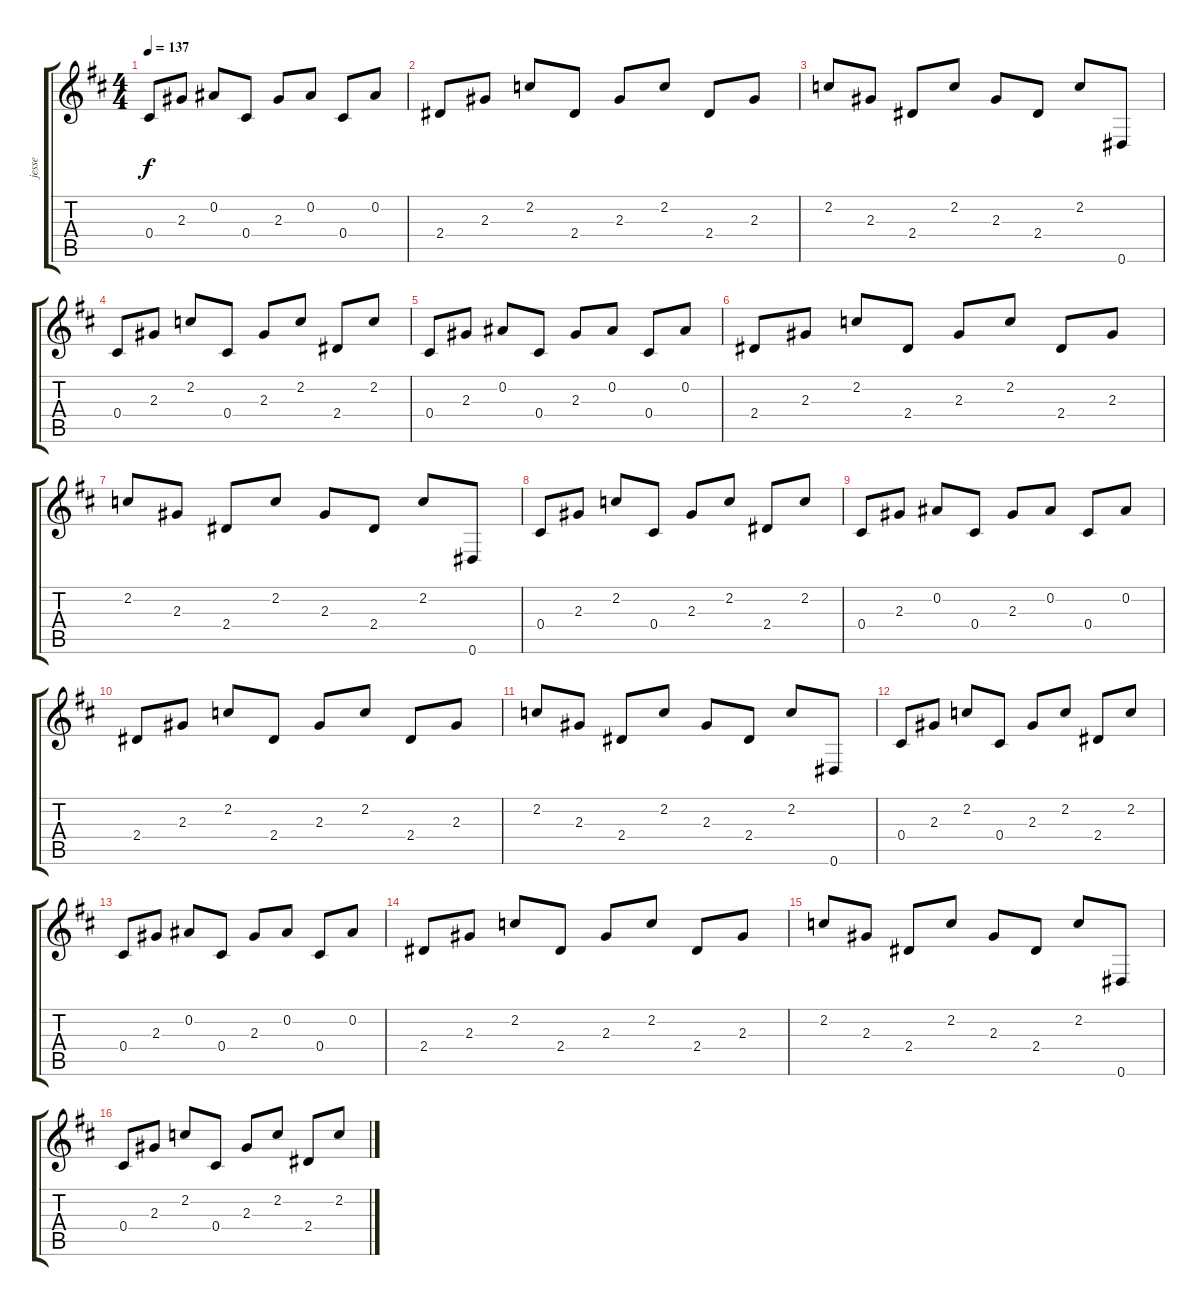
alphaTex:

\track ("jesse" "jesse") {instrument acousticguitarnylon}
\staff {score tabs}
\tuning (Eb4 Bb3 Gb3 Db3 Ab2 Eb2) {hide}
\ts (4 4)
\tempo 137
\clef g2
\ks d
0.4.8{dy f} 2.3.8 0.2.8 0.4.8 2.3.8 0.2.8 0.4.8 0.2.8 |
2.4.8 2.3.8 2.2.8 2.4.8 2.3.8 2.2.8 2.4.8 2.3.8 |
2.2.8 2.3.8 2.4.8 2.2.8 2.3.8 2.4.8 2.2.8 0.6.8 |
0.4.8 2.3.8 2.2.8 0.4.8 2.3.8 2.2.8 2.4.8 2.2.8 |
0.4.8 2.3.8 0.2.8 0.4.8 2.3.8 0.2.8 0.4.8 0.2.8 |
2.4.8 2.3.8 2.2.8 2.4.8 2.3.8 2.2.8 2.4.8 2.3.8 |
2.2.8 2.3.8 2.4.8 2.2.8 2.3.8 2.4.8 2.2.8 0.6.8 |
0.4.8 2.3.8 2.2.8 0.4.8 2.3.8 2.2.8 2.4.8 2.2.8 |
0.4.8 2.3.8 0.2.8 0.4.8 2.3.8 0.2.8 0.4.8 0.2.8 |
2.4.8 2.3.8 2.2.8 2.4.8 2.3.8 2.2.8 2.4.8 2.3.8 |
2.2.8 2.3.8 2.4.8 2.2.8 2.3.8 2.4.8 2.2.8 0.6.8 |
0.4.8 2.3.8 2.2.8 0.4.8 2.3.8 2.2.8 2.4.8 2.2.8 |
0.4.8 2.3.8 0.2.8 0.4.8 2.3.8 0.2.8 0.4.8 0.2.8 |
2.4.8 2.3.8 2.2.8 2.4.8 2.3.8 2.2.8 2.4.8 2.3.8 |
2.2.8 2.3.8 2.4.8 2.2.8 2.3.8 2.4.8 2.2.8 0.6.8 |
0.4.8 2.3.8 2.2.8 0.4.8 2.3.8 2.2.8 2.4.8 2.2.8
